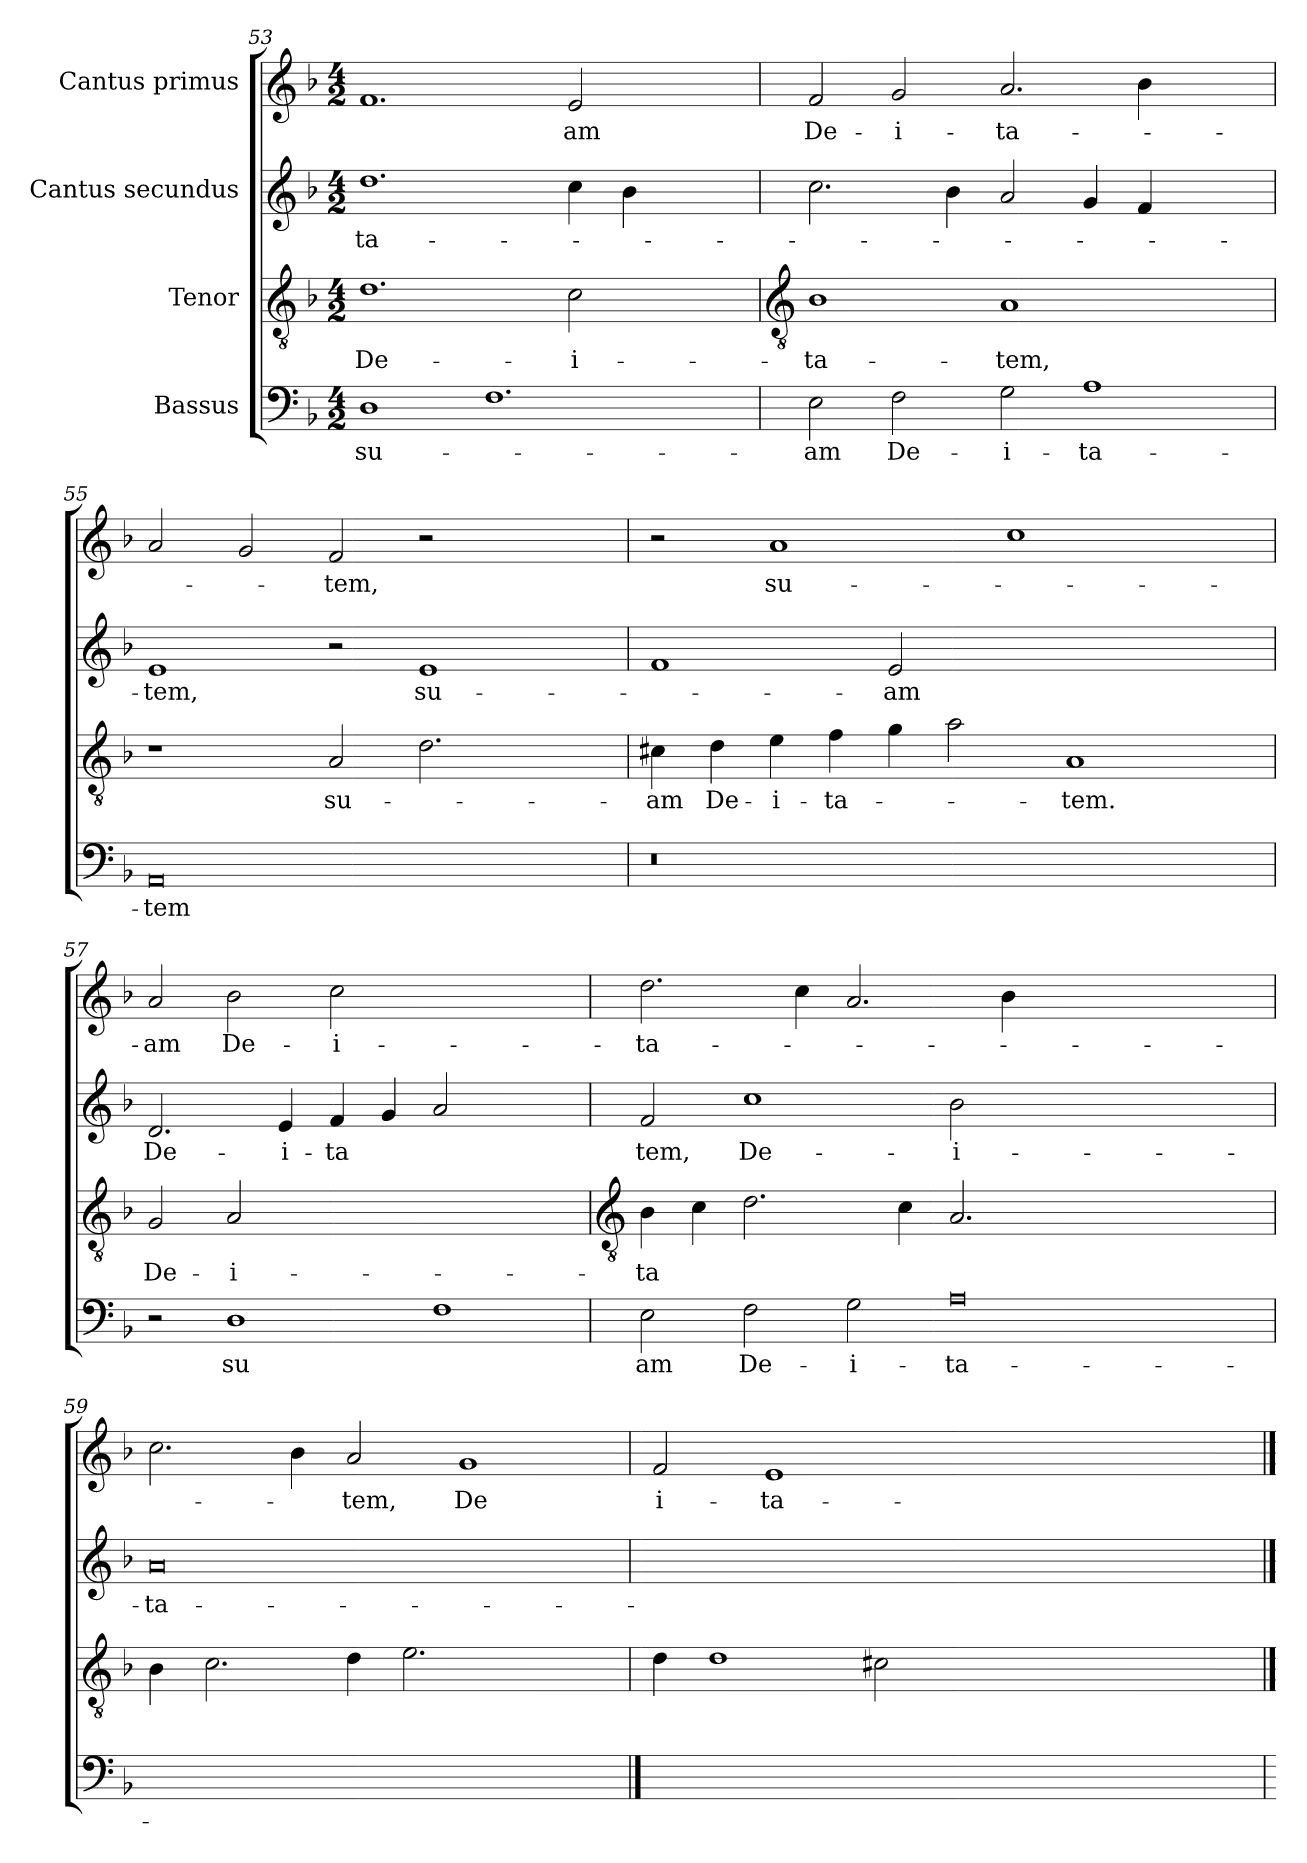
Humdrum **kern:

**kern	**text	**kern	**text	**kern	**text	**kern	**text
*part4	*part4	*part3	*part3	*part2	*part2	*part1	*part1
*staff4	*staff4	*staff3	*staff3	*staff2	*staff2	*staff1	*staff1
*I"Bassus	*	*I"Tenor	*	*I"Cantus secundus	*	*I"Cantus primus	*
!!LO:LB:g=z
*clefF4	*	*clefGv2	*	*clefG2	*	*clefG2	*
*k[b-]	*	*k[b-]	*	*k[b-]	*	*k[b-]	*
*F:	*	*F:	*	*F:	*	*F:	*
*M4/2	*	*M4/2	*	*M4/2	*	*M4/2	*
=53	=53	=53	=53	=53	=53	=53	=53
!	!LO:LY:b	!	!LO:LY:b	!	!LO:LY:b	!	!
1D	su-	1.d	De-	1.dd	-ta-	1.f	.
1.F	.	.	.	.	.	.	.
!	!	!	!LO:LY:b	!	!	!	!LO:LY:b
.	.	2c	-i-	4cc	.	2e	-am
.	.	.	.	4b-	.	.	.
.	.	2ryy	.	2ryy	.	2ryy	.
!!LO:LB:g=z
=54	=54	=54	=54	=54	=54	=54	=54
*	*	*clefGv2	*	*	*	*	*
!	!LO:LY:b	!	!LO:LY:b	!	!	!	!LO:LY:b
2E	-am	1B-	-ta-	2.cc	.	2f	De-
!	!LO:LY:b	!	!	!	!	!	!LO:LY:b
2F	De-	.	.	.	.	2g	-i-
.	.	.	.	4b-	.	.	.
!	!LO:LY:b	!	!LO:LY:b	!	!	!	!LO:LY:b
2G	-i-	1A	-tem,	2a	.	2.a	-ta-
!	!LO:LY:b	!	!	!	!	!	!
1A	-ta-	.	.	4g	.	.	.
.	.	.	.	4f	.	4b-	.
.	.	2ryy	.	2ryy	.	2ryy	.
=55	=55	=55	=55	=55	=55	=55	=55
!	!LO:LY:b	!	!	!	!LO:LY:b	!	!
0AA	-tem	1r	.	1e	-tem,	2a	.
.	.	.	.	.	.	2g	.
!	!	!	!LO:LY:b	!	!	!	!LO:LY:b
.	.	2A	su-	2r	.	2f	-tem,
!	!	!	!	!	!LO:LY:b	!	!
.	.	2.d	.	1e	su-	2r	.
2ryy	.	.	.	.	.	2ryy	.
.	.	4ryy	.	.	.	.	.
=56	=56	=56	=56	=56	=56	=56	=56
!	!	!	!LO:LY:b	!	!	!	!
0r	.	4c#X	-am	1f	.	2r	.
!	!	!	!LO:LY:b	!	!	!	!
.	.	4d	De-	.	.	.	.
!	!	!	!LO:LY:b	!	!	!	!LO:LY:b
.	.	4e	-i-	.	.	1a	su-
!	!	!	!LO:LY:b	!	!	!	!
.	.	4f	-ta-	.	.	.	.
!	!	!	!	!	!LO:LY:b	!	!
.	.	4g	.	2e	-am	.	.
.	.	2a	.	.	.	.	.
.	.	.	.	1ryy	.	1cc	.
!	!	!	!LO:LY:b	!	!	!	!
.	.	1A	-tem.	.	.	.	.
2.ryy	.	.	.	.	.	.	.
.	.	.	.	4ryy	.	4ryy	.
!!LO:LB:g=z
=57	=57	=57	=57	=57	=57	=57	=57
!	!	!	!LO:LY:b	!	!LO:LY:b	!	!LO:LY:b
2r	.	2G	De-	2.d	De-	2a	-am
!	!LO:LY:b	!	!LO:LY:b	!	!	!	!LO:LY:b
1D	su	2A	-i-	.	.	2b-	De-
!	!	!	!	!	!LO:LY:b	!	!
.	.	.	.	4e	-i-	.	.
!	!	!	!	!	!LO:LY:b	!	!LO:LY:b
.	.	1.ryy	.	4f	-ta	2cc	-i-
.	.	.	.	4g	.	.	.
1F	.	.	.	2a	.	1ryy	.
.	.	.	.	2ryy	.	.	.
!!LO:LB:g=z
=58	=58	=58	=58	=58	=58	=58	=58
*	*	*clefGv2	*	*	*	*	*
!	!LO:LY:b	!	!LO:LY:b	!	!LO:LY:b	!	!LO:LY:b
2E	am	4B-	-ta	2f	tem,	2.dd	-ta-
.	.	4c	.	.	.	.	.
!	!LO:LY:b	!	!	!	!LO:LY:b	!	!
2F	De-	2.d	.	1cc	De-	.	.
.	.	.	.	.	.	4cc	.
!	!LO:LY:b	!	!	!	!	!	!
2G	-i-	.	.	.	.	2.a	.
.	.	4c	.	.	.	.	.
!	!LO:LY:b	!	!	!	!LO:LY:b	!	!
0A	-ta-	2.A	.	2b-	-i-	.	.
.	.	.	.	.	.	4b-	.
.	.	.	.	1.ryy	.	1.ryy	.
.	.	1ryy	.	.	.	.	.
.	.	4ryy	.	.	.	.	.
=59	=59	=59	=59	=59	=59	=59	=59
!	!LO:LY:b	!	!	!	!LO:LY:b	!	!
0Dyy	-tem.	4B-	.	0a	-ta-	2.cc	.
.	.	2.c	.	.	.	.	.
.	.	.	.	.	.	4b-	.
!	!	!	!	!	!	!	!LO:LY:b
.	.	4d	.	.	.	2a	-tem,
.	.	2.e	.	.	.	.	.
!	!	!	!	!	!	!	!LO:LY:b
.	.	.	.	.	.	1g	De
2ryy	.	2ryy	.	2ryy	.	.	.
==60	=60	=60	=60	=60	=60	=60	=60
!	!	!	!	!	!LO:LY:b	!	!LO:LY:b
0ryy	.	4d	.	0ayy	-tem.	2f	i-
.	.	1d	.	.	.	.	.
!	!	!	!	!	!	!	!LO:LY:b
.	.	.	.	.	.	1e	-ta-
.	.	2c#X	.	.	.	.	.
!	!	!	!	!	!	!	!LO:LY:b
.	.	.	.	.	.	0f#Xyy	-tem.
!	!	!	!LO:LY:b	!	!	!	!
.	.	0dyy	tem.	.	.	.	.
1..ryy	.	.	.	1..ryy	.	.	.
.	.	.	.	.	.	4ryy	.
=	==	==	==	==	==	==	==
*-	*-	*-	*-	*-	*-	*-	*-
